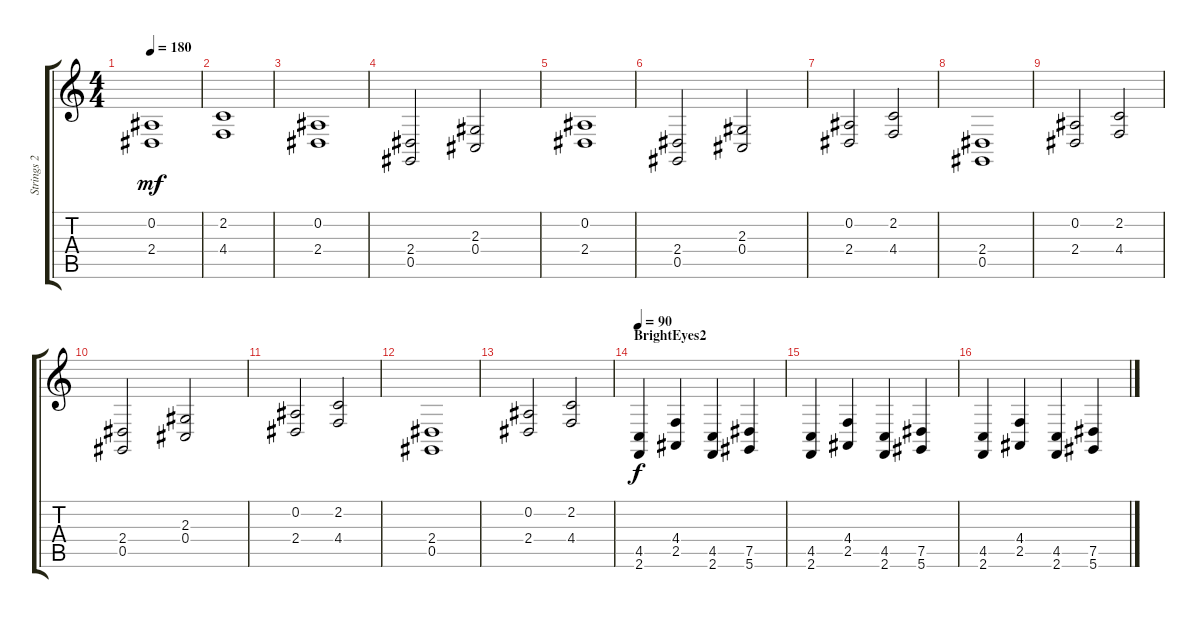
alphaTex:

\track ("Strings 2" "Strings 2") {instrument stringensemble2}
\staff {score tabs}
\tuning (Eb4 Bb3 Gb3 Db3 Ab2 Eb2) {hide}
\ts (4 4)
\tempo 180
\clef g2
\ks c
(0.2 2.4).1{dy mf} |
(2.2 4.4).1 |
(0.2 2.4).1 |
(2.4 0.5).2 (2.3 0.4).2 |
(0.2 2.4).1 |
(2.4 0.5).2 (2.3 0.4).2 |
(0.2 2.4).2 (2.2 4.4).2 |
(2.4 0.5).1 |
(0.2 2.4).2 (2.2 4.4).2 |
(2.4 0.5).2 (2.3 0.4).2 |
(0.2 2.4).2 (2.2 4.4).2 |
(2.4 0.5).1 |
(0.2 2.4).2 (2.2 4.4).2 |
\section ("" "BrightEyes2")
\tempo 90
(4.5 2.6).4{dy f volume 13 instrument synthstrings2} (4.4 2.5).4 (4.5 2.6).4 (7.5 5.6).4 |
(4.5 2.6).4 (4.4 2.5).4 (4.5 2.6).4 (7.5 5.6).4 |
(4.5 2.6).4 (4.4 2.5).4 (4.5 2.6).4 (7.5 5.6).4
